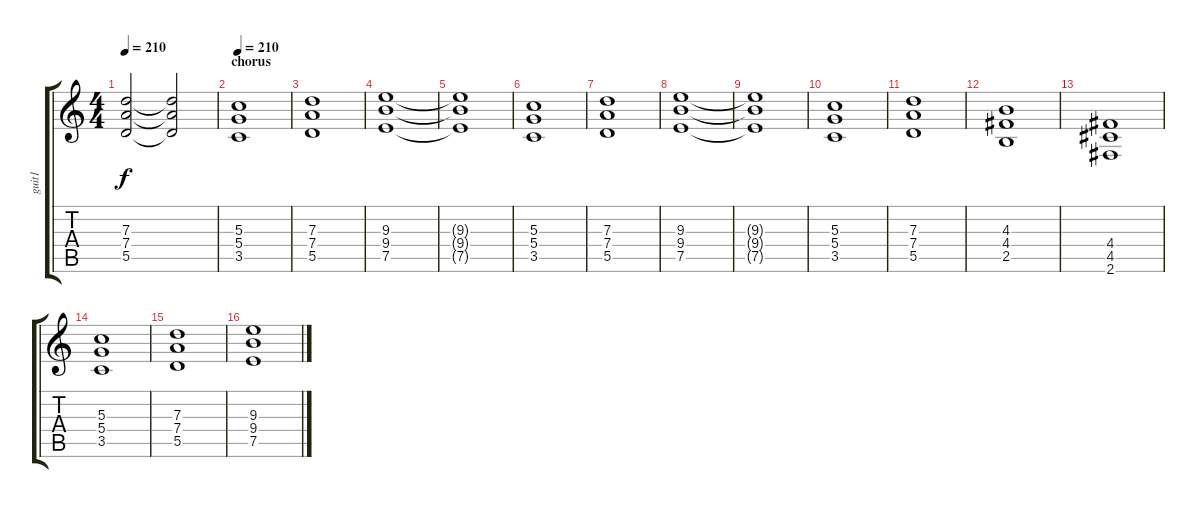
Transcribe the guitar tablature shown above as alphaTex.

\track ("guit1" "guit1") {instrument acousticguitarsteel}
\staff {score tabs}
\tuning (E4 B3 G3 D3 A2 E2) {hide}
\ts (4 4)
\tempo 210
\clef g2
\ks c
(7.3{t} 7.4{t} 5.5{t}).2{dy f} (7.3{t} 7.4{t} 5.5{t}).2 |
\section ("" "chorus")
\tempo 210
(5.3 5.4 3.5).1{instrument distortionguitar} |
(7.3 7.4 5.5).1 |
(9.3 9.4 7.5).1 |
(9.3{t} 9.4{t} 7.5{t}).1 |
(5.3 5.4 3.5).1 |
(7.3 7.4 5.5).1 |
(9.3 9.4 7.5).1 |
(9.3{t} 9.4{t} 7.5{t}).1 |
(5.3 5.4 3.5).1 |
(7.3 7.4 5.5).1 |
(4.3 4.4 2.5).1 |
(4.4 4.5 2.6).1 |
(5.3 5.4 3.5).1 |
(7.3 7.4 5.5).1 |
(9.3 9.4 7.5).1
